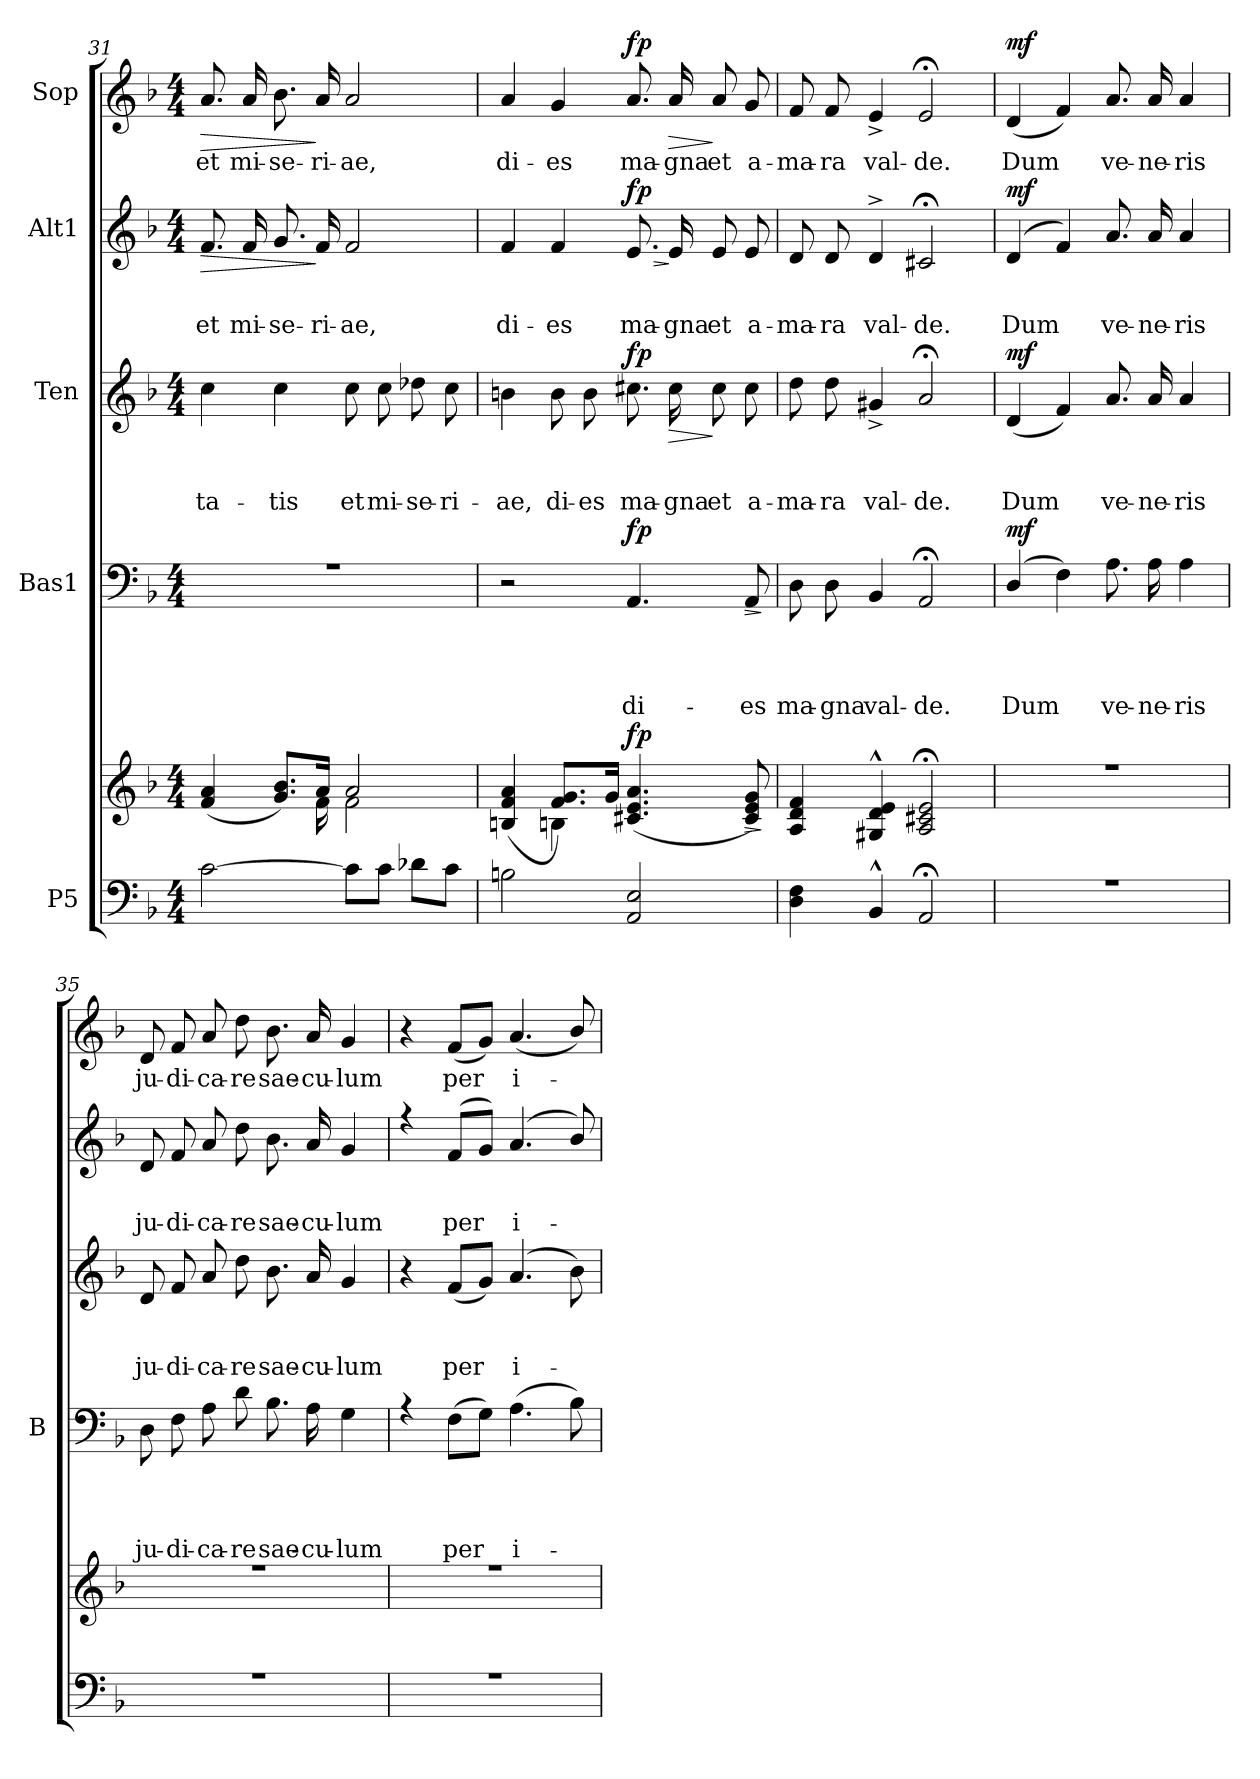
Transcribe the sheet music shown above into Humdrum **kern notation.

**kern	**kern	**dynam	**kern	**text	**text	**text	**text	**dynam	**kern	**text	**text	**text	**dynam	**kern	**text	**text	**dynam	**kern	**text	**dynam
*part5	*part5	*part5	*part4	*part4	*part4	*part4	*part4	*part4	*part3	*part3	*part3	*part3	*part3	*part2	*part2	*part2	*part2	*part1	*part1	*part1
*staff6	*staff5	*staff5/6	*staff4	*staff4	*staff4	*staff4	*staff4	*staff4	*staff3	*staff3	*staff3	*staff3	*staff3	*staff2	*staff2	*staff2	*staff2	*staff1	*staff1	*staff1
*I"P5	*	*	*I"Bas1	*	*	*	*	*	*I"Ten	*	*	*	*	*I"Alt1	*	*	*	*I"Sop	*	*
*	*	*	*I'B	*	*	*	*	*	*	*	*	*	*	*	*	*	*	*	*	*
*clefF4	*clefG2	*	*clefF4	*	*	*	*	*	*clefG2	*	*	*	*	*clefG2	*	*	*	*clefG2	*	*
*	*	*	*	*	*	*	*	*	*ITrd7c12	*	*	*	*	*	*	*	*	*	*	*
*k[b-]	*k[b-]	*	*k[b-]	*	*	*	*	*	*k[b-]	*	*	*	*	*k[b-]	*	*	*	*k[b-]	*	*
*F:	*F:	*	*F:	*	*	*	*	*	*F:	*	*	*	*	*F:	*	*	*	*F:	*	*
*M4/4	*M4/4	*	*M4/4	*	*	*	*	*	*M4/4	*	*	*	*	*M4/4	*	*	*	*M4/4	*	*
=31	=31	=31	=31	=31	=31	=31	=31	=31	=31	=31	=31	=31	=31	=31	=31	=31	=31	=31	=31	=31
*^	*^	*	*^	*	*	*	*	*	*	*	*	*	*	*	*	*	*	*	*	*
!	!	!	!	!	!	!	!	!	!	!	!	!	!	!	!LO:LY:b	!	!	!	!LO:LY:b	!LO:HP:b	!	!LO:LY:b	!LO:HP:b
*	*	*	*	*	*	*	*	*	*	*	*	*	*	*	*	*	*^	*	*	*	*	*	*
[>2c\	1ryy	(<4f/ 4a/	4..ryy	.	1r	1ryy	.	.	.	.	.	4c\	.	.	-ta-	.	8.f/	1ryy	.	et	>	8.a/	et	>
!	!	!	!	!	!	!	!	!	!	!	!	!	!	!	!	!	!	!	!	!LO:LY:b	!	!	!LO:LY:b	!
.	.	.	.	.	.	.	.	.	.	.	.	.	.	.	.	.	16f/	.	.	mi-	.	16a/	mi-	.
!	!	!	!	!	!	!	!	!	!	!	!	!	!	!	!LO:LY:b	!	!	!	!	!LO:LY:b	!	!	!LO:LY:b	!
.	.	8.g/ 8.b-/L)	.	.	.	.	.	.	.	.	.	4c\	.	.	-tis	.	8.g/	.	.	-se-	.	8.b-\	-se-	.
!	!	!	!	!	!	!	!	!	!	!	!	!	!	!	!	!	!	!	!	!LO:LY:b	!	!	!LO:LY:b	!
.	.	16a/Jk	16f\	.	.	.	.	.	.	.	.	.	.	.	.	.	16f/	.	.	-ri-	]	16a/	-ri-	]
!	!	!	!	!	!	!	!	!	!	!	!	!	!	!	!LO:LY:b	!	!	!	!	!LO:LY:b	!	!	!LO:LY:b	!
8c\L]	.	2a/	2f\	.	.	.	.	.	.	.	.	8c\	.	.	et	.	2f/	.	.	-ae,	.	2a/	-ae,	.
!	!	!	!	!	!	!	!	!	!	!	!	!	!	!	!LO:LY:b	!	!	!	!	!	!	!	!	!
8c\J	.	.	.	.	.	.	.	.	.	.	.	8c\	.	.	mi-	.	.	.	.	.	.	.	.	.
!	!	!	!	!	!	!	!	!	!	!	!	!	!	!	!LO:LY:b	!	!	!	!	!	!	!	!	!
8d-X\L	.	.	.	.	.	.	.	.	.	.	.	8d-X\	.	.	-se-	.	.	.	.	.	.	.	.	.
!	!	!	!	!	!	!	!	!	!	!	!	!	!	!	!LO:LY:b	!	!	!	!	!	!	!	!	!
8c\J	.	.	.	.	.	.	.	.	.	.	.	8c\	.	.	-ri-	.	.	.	.	.	.	.	.	.
=32	=32	=32	=32	=32	=32	=32	=32	=32	=32	=32	=32	=32	=32	=32	=32	=32	=32	=32	=32	=32	=32	=32	=32	=32
!	!	!	!	!	!	!	!	!	!	!	!	!	!	!	!LO:LY:b	!	!	!	!	!LO:LY:b	!	!	!LO:LY:b	!
2Bn\	1ryy	(>4Bn/ 4f/ 4a/	4ryy	.	2r	1ryy	.	.	.	.	.	4Bn\	.	.	-ae,	.	4f/	1ryy	.	di-	.	4a/	di-	.
!	!	!	!	!	!	!	!	!	!	!	!	!	!	!	!LO:LY:b	!	!	!	!	!LO:LY:b	!	!	!LO:LY:b	!
.	.	8.f/ 8.g/L)	4Bni\	.	.	.	.	.	.	.	.	8B\	.	.	di-	.	4f/	.	.	-es	.	4g/	-es	.
!	!	!	!	!	!	!	!	!	!	!	!	!	!	!	!LO:LY:b	!	!	!	!	!	!	!	!	!
.	.	.	.	.	.	.	.	.	.	.	.	8B\	.	.	-es	.	.	.	.	.	.	.	.	.
.	.	16g/Jk	.	.	.	.	.	.	.	.	.	.	.	.	.	.	.	.	.	.	.	.	.	.
!	!	!	!	!LO:DY:a	!	!	!	!	!	!LO:LY:b	!	!	!	!	!LO:LY:b	!	!	!	!	!LO:LY:b	!LO:HP:b	!	!LO:LY:b	!
!	!	!	!	!LO:DY:n=1:a	!	!	!	!	!	!	!LO:DY:a	!	!	!	!	!	!	!	!	!	!	!	!	!
!	!	!	!	!	!	!	!	!	!	!	!LO:DY:n=1:a	!	!	!	!	!LO:DY:a	!	!	!	!	!	!	!	!
!	!	!	!	!	!	!	!	!	!	!	!	!	!	!	!	!LO:DY:n=1:a	!	!	!	!	!LO:DY:n=1:a	!	!	!
!	!	!	!	!	!	!	!	!	!	!	!	!	!	!	!	!	!	!	!	!	!LO:DY:n=2:a	!	!	!LO:DY:a
!	!	!	!	!	!	!	!	!	!	!	!	!	!	!	!	!	!	!	!	!	!	!	!	!LO:DY:n=1:a
2AA/ 2E/	.	(>4.c#X/ 4.e/ 4.a/	2ryy	f p	4.AA/	.	.	.	.	di-	f p	8.c#X\	.	.	ma-	f p	8.e/	.	.	ma-	> f p	8.a/	ma-	f p
!	!	!	!	!	!	!	!	!	!	!	!	!	!	!	!LO:LY:b	!LO:HP:b	!	!	!	!LO:LY:b	!	!	!LO:LY:b	!LO:HP:b
.	.	.	.	.	.	.	.	.	.	.	.	16c#\	.	.	-gna	>	16e/	.	.	-gna	]	16a/	-gna	>
!	!	!	!	!	!	!	!	!	!	!	!	!	!	!	!LO:LY:b	!	!	!	!	!LO:LY:b	!	!	!LO:LY:b	!
.	.	.	.	.	.	.	.	.	.	.	.	8c#\	.	.	et	]	8e/	.	.	et	.	8a/	et	]
!	!	!	!	!LO:HP:b	!	!	!	!	!	!LO:LY:b	!LO:HP:b	!	!	!	!LO:LY:b	!	!	!	!	!LO:LY:b	!	!	!LO:LY:b	!
.	.	8c#/ 8e/ 8g/)	.	>	8AA/	.	.	.	.	-es	>	8c#\	.	.	a-	.	8e/	.	.	a-	.	8g/	a-	.
*v	*v	*	*	*	*v	*v	*	*	*	*	*	*	*	*	*	*	*v	*v	*	*	*	*	*	*
*	*v	*v	*	*	*	*	*	*	*	*	*	*	*	*	*	*	*	*	*	*	*
.	.	]	.	.	.	.	.	]	.	.	.	.	.	.	.	.	.	.	.	.
=33	=33	=33	=33	=33	=33	=33	=33	=33	=33	=33	=33	=33	=33	=33	=33	=33	=33	=33	=33	=33
*^	*^	*	*	*	*	*	*	*	*	*	*	*	*	*	*	*	*	*	*	*
!	!	!	!	!	!	!	!	!	!LO:LY:b	!	!	!	!	!LO:LY:b	!	!	!	!LO:LY:b	!	!	!LO:LY:b	!
*	*	*	*	*	*^	*	*	*	*	*	*	*	*	*	*	*^	*	*	*	*	*	*
4D\ 4F\	1ryy	4A/ 4d/ 4f/	1ryy	.	8D\	1ryy	.	.	.	ma-	.	8d\	.	.	-ma-	.	8d/	1ryy	.	-ma-	.	8f/	-ma-	.
!	!	!	!	!	!	!	!	!	!	!LO:LY:b	!	!	!	!	!LO:LY:b	!	!	!	!	!LO:LY:b	!	!	!LO:LY:b	!
.	.	.	.	.	8D\	.	.	.	.	-gna	.	8d\	.	.	-ra	.	8d/	.	.	-ra	.	8f/	-ra	.
!	!	!	!	!	!	!	!	!	!	!LO:LY:b	!	!	!	!	!LO:LY:b	!	!	!	!	!LO:LY:b	!	!	!LO:LY:b	!
4BB-^^>/	.	4G#X/^^> 4d/^^> 4e/^^>	.	.	4BB-/	.	.	.	.	val-	.	4G#X^</	.	.	val-	.	4d^</	.	.	val-	.	4e^</	val-	.
!	!	!	!	!	!	!	!	!	!	!LO:LY:b	!	!	!	!	!LO:LY:b	!	!	!	!	!LO:LY:b	!	!	!LO:LY:b	!
2AA;</	.	2A/;< 2c#X/;< 2e/;<	.	.	2AA;</	.	.	.	.	-de.	.	2A;</	.	.	-de.	.	2c#X;</	.	.	-de.	.	2e;</	-de.	.
!!LO:LB:g=z
=34	=34	=34	=34	=34	=34	=34	=34	=34	=34	=34	=34	=34	=34	=34	=34	=34	=34	=34	=34	=34	=34	=34	=34	=34
!	!	!	!	!	!	!	!	!	!	!LO:LY:b	!LO:DY:a	!	!	!	!LO:LY:b	!LO:DY:a	!	!	!	!LO:LY:b	!LO:DY:a	!	!LO:LY:b	!LO:DY:a
1r	1ryy	1r	1ryy	.	(<4D/	1ryy	.	.	.	Dum	mf	(<4D/	.	.	Dum	mf	(<4d/	1ryy	.	Dum	mf	(<4d/	Dum	mf
.	.	.	.	.	4F\)	.	.	.	.	.	.	4F/)	.	.	.	.	4f/)	.	.	.	.	4f/)	.	.
!	!	!	!	!	!	!	!	!	!	!LO:LY:b	!	!	!	!	!LO:LY:b	!	!	!	!	!LO:LY:b	!	!	!LO:LY:b	!
.	.	.	.	.	8.A\	.	.	.	.	ve-	.	8.A/	.	.	ve-	.	8.a/	.	.	ve-	.	8.a/	ve-	.
!	!	!	!	!	!	!	!	!	!	!LO:LY:b	!	!	!	!	!LO:LY:b	!	!	!	!	!LO:LY:b	!	!	!LO:LY:b	!
.	.	.	.	.	16A\	.	.	.	.	-ne-	.	16A/	.	.	-ne-	.	16a/	.	.	-ne-	.	16a/	-ne-	.
!	!	!	!	!	!	!	!	!	!	!LO:LY:b	!	!	!	!	!LO:LY:b	!	!	!	!	!LO:LY:b	!	!	!LO:LY:b	!
.	.	.	.	.	4A\	.	.	.	.	-ris	.	4A/	.	.	-ris	.	4a/	.	.	-ris	.	4a/	-ris	.
=35	=35	=35	=35	=35	=35	=35	=35	=35	=35	=35	=35	=35	=35	=35	=35	=35	=35	=35	=35	=35	=35	=35	=35	=35
!	!	!	!	!	!	!	!	!	!	!LO:LY:b	!	!	!	!	!LO:LY:b	!	!	!	!	!LO:LY:b	!	!	!LO:LY:b	!
1r	1ryy	1r	1ryy	.	8D\	1ryy	.	.	.	ju-	.	8D/	.	.	ju-	.	8d/	1ryy	.	ju-	.	8d/	ju-	.
!	!	!	!	!	!	!	!	!	!	!LO:LY:b	!	!	!	!	!LO:LY:b	!	!	!	!	!LO:LY:b	!	!	!LO:LY:b	!
.	.	.	.	.	8F\	.	.	.	.	-di-	.	8F/	.	.	-di-	.	8f/	.	.	-di-	.	8f/	-di-	.
!	!	!	!	!	!	!	!	!	!	!LO:LY:b	!	!	!	!	!LO:LY:b	!	!	!	!	!LO:LY:b	!	!	!LO:LY:b	!
.	.	.	.	.	8A\	.	.	.	.	-ca-	.	8A/	.	.	-ca-	.	8a/	.	.	-ca-	.	8a/	-ca-	.
!	!	!	!	!	!	!	!	!	!	!LO:LY:b	!	!	!	!	!LO:LY:b	!	!	!	!	!LO:LY:b	!	!	!LO:LY:b	!
.	.	.	.	.	8d\	.	.	.	.	-re	.	8d\	.	.	-re	.	8dd\	.	.	-re	.	8dd\	-re	.
!	!	!	!	!	!	!	!	!	!	!LO:LY:b	!	!	!	!	!LO:LY:b	!	!	!	!	!LO:LY:b	!	!	!LO:LY:b	!
.	.	.	.	.	8.B-\	.	.	.	.	sae-	.	8.B-\	.	.	sae-	.	8.b-\	.	.	sae-	.	8.b-\	sae-	.
!	!	!	!	!	!	!	!	!	!	!LO:LY:b	!	!	!	!	!LO:LY:b	!	!	!	!	!LO:LY:b	!	!	!LO:LY:b	!
.	.	.	.	.	16A\	.	.	.	.	-cu-	.	16A/	.	.	-cu-	.	16a/	.	.	-cu-	.	16a/	-cu-	.
!	!	!	!	!	!	!	!	!	!	!LO:LY:b	!	!	!	!	!LO:LY:b	!	!	!	!	!LO:LY:b	!	!	!LO:LY:b	!
.	.	.	.	.	4G\	.	.	.	.	-lum	.	4G/	.	.	-lum	.	4g/	.	.	-lum	.	4g/	-lum	.
=36	=36	=36	=36	=36	=36	=36	=36	=36	=36	=36	=36	=36	=36	=36	=36	=36	=36	=36	=36	=36	=36	=36	=36	=36
1r	1ryy	1r	1ryy	.	4r	1ryy	.	.	.	.	.	4r	.	.	.	.	4r	1ryy	.	.	.	4r	.	.
!	!	!	!	!	!	!	!	!	!	!LO:LY:b	!	!	!	!	!LO:LY:b	!	!	!	!	!LO:LY:b	!	!	!LO:LY:b	!
.	.	.	.	.	(>8F\L	.	.	.	.	per	.	(<8F/L	.	.	per	.	(<8f/L	.	.	per	.	(<8f/L	per	.
.	.	.	.	.	8G\J)	.	.	.	.	.	.	8G/J)	.	.	.	.	8g/J)	.	.	.	.	8g/J)	.	.
!	!	!	!	!	!	!	!	!	!	!LO:LY:b	!	!	!	!	!LO:LY:b	!	!	!	!	!LO:LY:b	!	!	!LO:LY:b	!
.	.	.	.	.	(>4.A\	.	.	.	.	i-	.	(<4.A/	.	.	i-	.	(<4.a/	.	.	i-	.	(<4.a/	i-	.
.	.	.	.	.	8B-\)	.	.	.	.	.	.	8B-\)	.	.	.	.	8b-/)	.	.	.	.	8b-/)	.	.
*v	*v	*	*	*	*v	*v	*	*	*	*	*	*	*	*	*	*	*v	*v	*	*	*	*	*	*
*	*v	*v	*	*	*	*	*	*	*	*	*	*	*	*	*	*	*	*	*	*	*
=	=	=	=	=	=	=	=	=	=	=	=	=	=	=	=	=	=	=	=	=
*-	*-	*-	*-	*-	*-	*-	*-	*-	*-	*-	*-	*-	*-	*-	*-	*-	*-	*-	*-	*-
